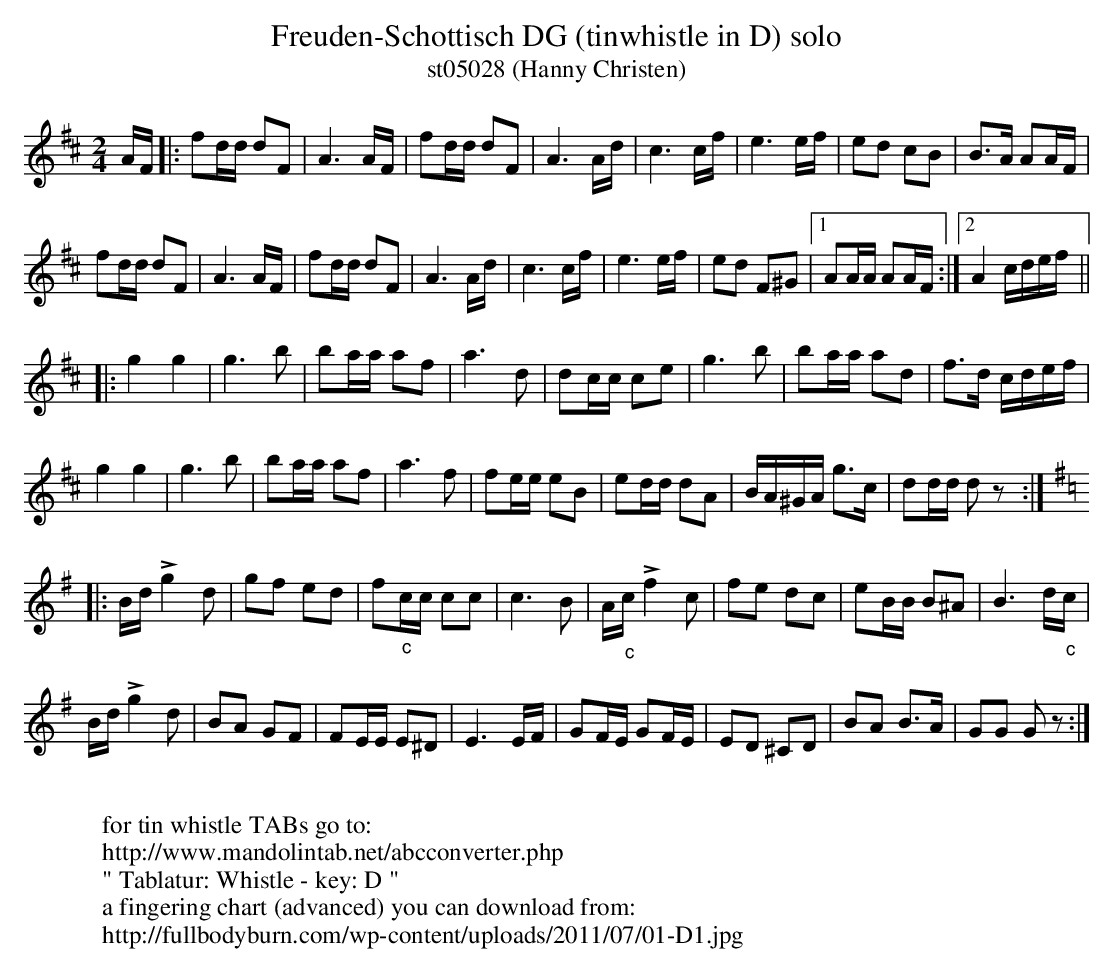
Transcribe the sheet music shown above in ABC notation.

X:1
T:Freuden-Schottisch DG (tinwhistle in D) solo
T:st05028 (Hanny Christen)
M:2/4
L:1/8
K:D transpose=12
A/2F/2 |: fd/2d/2 dF | A3A/2F/2 | fd/2d/2 dF | A3A/2d/2 | c3c/2f/2 | e3e/2f/2 | ed cB | B>A AA/2F/2 |
fd/2d/2 dF | A3A/2F/2 | fd/2d/2 dF | A3A/2d/2 | c3c/2f/2 | e3e/2f/2 | ed F^G |1 AA/2A/2 AA/2F/2 :|2 A2 c/2d/2e/2f/2 ||
|: g2g2 | g3b | ba/2a/2 af | a3d | dc/2c/2 ce | g3b | ba/2a/2 ad | f>d c/2d/2e/2f/2 |
g2g2 | g3b | ba/2a/2 af | a3f | fe/2e/2 eB | ed/2d/2 dA | B/2A/2^G/2A/2 g>c | dd/2d/2 dz :: [K:G]
B/2d/2!>!g2 d | gf ed | f"_c"c/2c/2 cc | c3B | A/2"_c"c/2 !>!f2c | fe dc | eB/2B/2 B^A | B3d/2"_c"c/2 |
B/2d/2!>!g2 d | BA GF | FE/2E/2 E^D | E3E/2F/2 | GF/2E/2 GF/2E/2 | ED ^CD | BA B>A | GG Gz :|
W:
W:for tin whistle TABs go to:
W:http://www.mandolintab.net/abcconverter.php
W:" Tablatur: Whistle - key: D "
W:a fingering chart (advanced) you can download from:
W:http://fullbodyburn.com/wp-content/uploads/2011/07/01-D1.jpg
